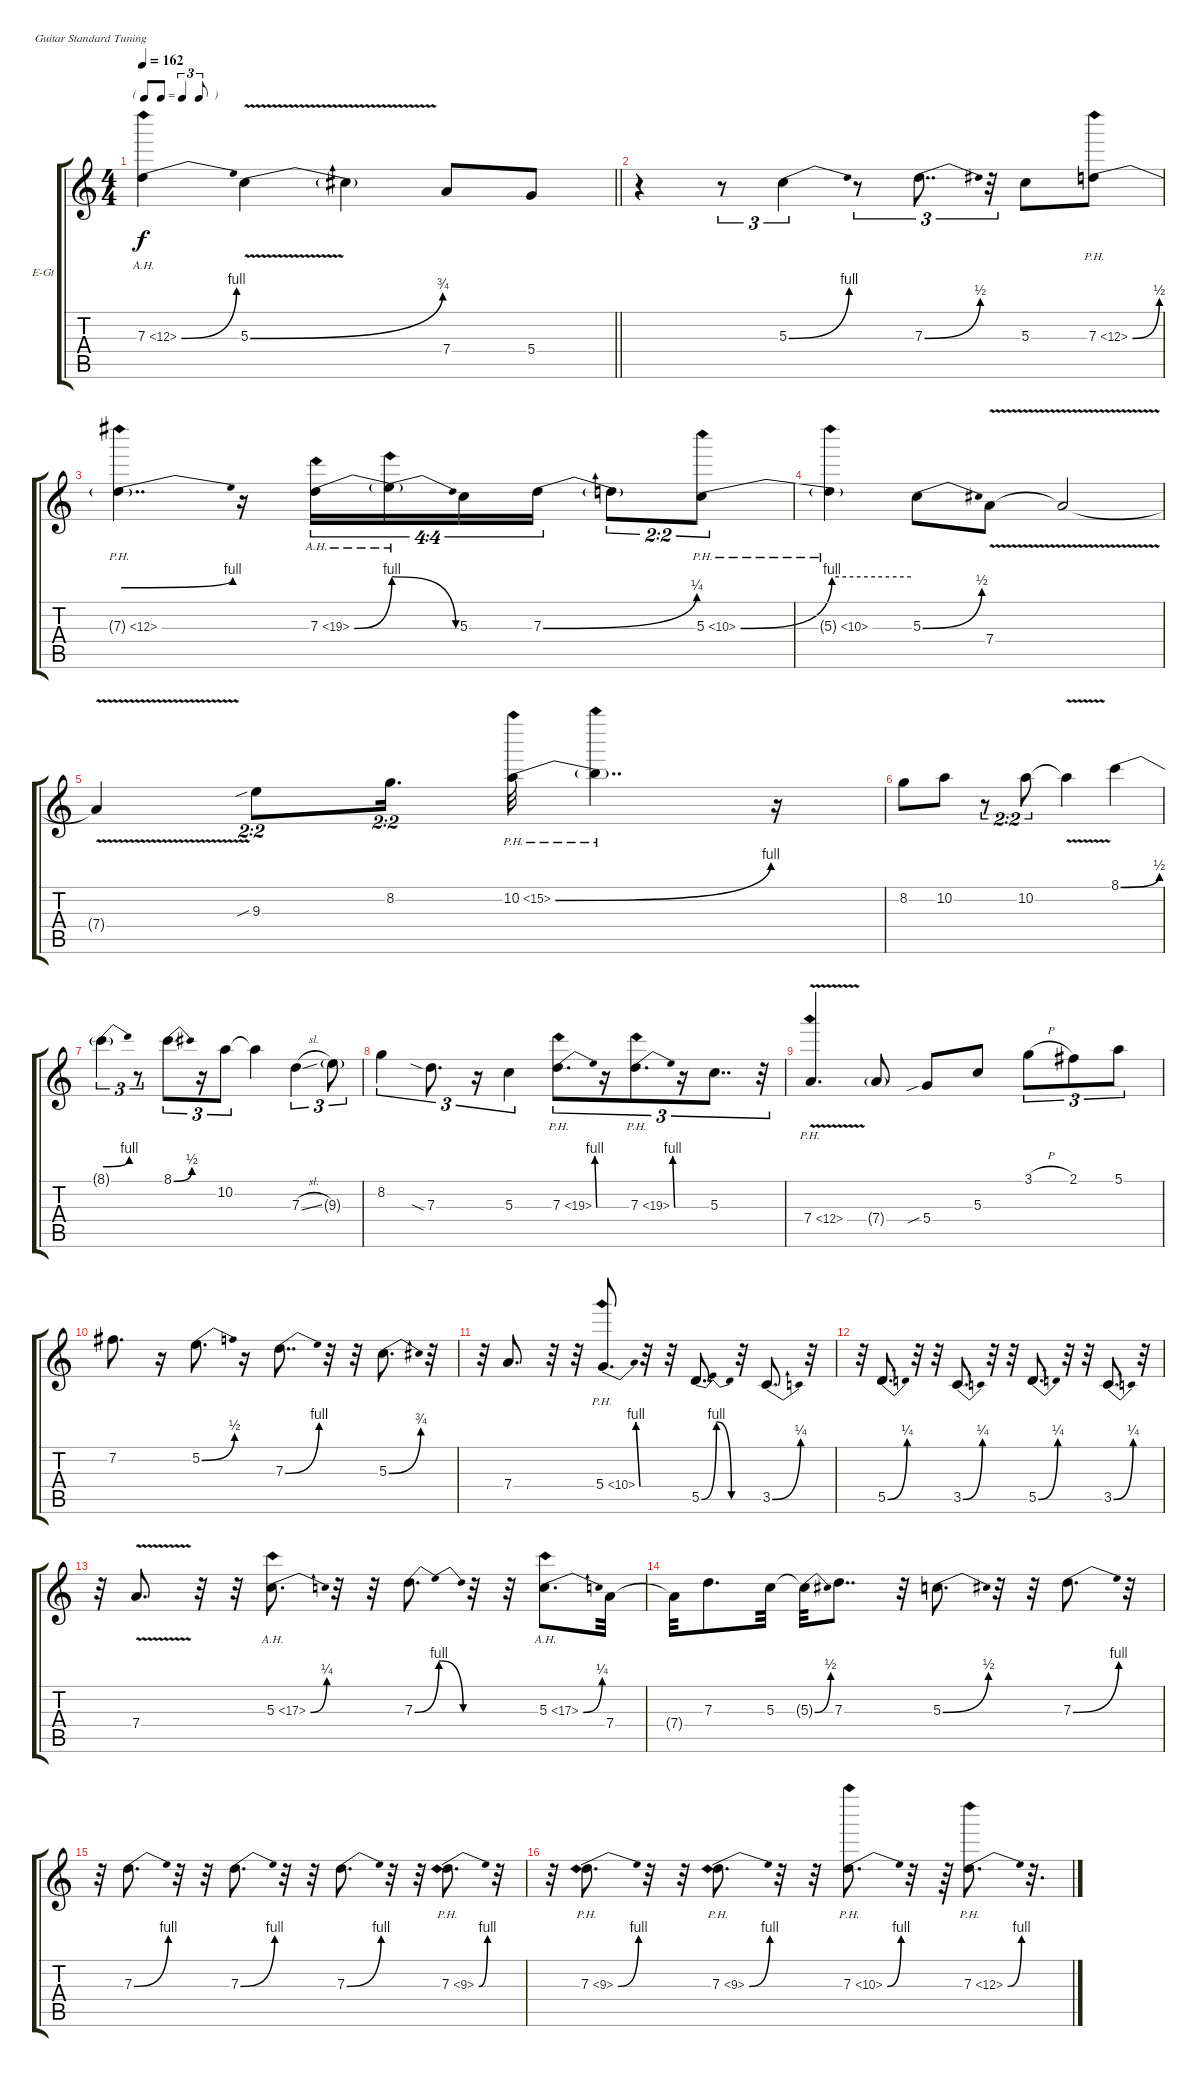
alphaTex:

\bracketExtendMode groupsimilarinstruments
\firstSystemTrackNameOrientation horizontal
\otherSystemsTrackNameOrientation horizontal
\track ("Solo Guitar" "E-Gt") {instrument overdrivenguitar}
\staff {score tabs}
\tuning (E4 B3 G3 D3 A2 E2)
\ts (4 4)
\tf triplet8th
\tempo 162
\clef g2
\barLineRight lightlight
\ks c
7.3{be (bend 16.8 0 60 4) ah 5}.4{dy f} 5.3{be (bend 40.199999999999996 0 59.4 3) v}.4 5.3{t}.4 7.4.8 5.4.8 |
r.4 r.8{tu (3 2)} 5.3{be (bend 51.6 0 59.4 4)}.4{tu (3 2)} r.8{tu (3 2)} 7.3{be (bend 15.6 0 29.4 2)}.8{dd tu (3 2)} r.32{tu (3 2)} 5.3.8 7.3{be (bend 31.2 0 53.4 2) ph 5}.8 |
7.3{be (bend 0 2 46.199999999999996 4) ph 5 t}.4{dd} r.16 7.3{be (bend 0.6 0 43.199999999999996 4) ah 12}.16{tu (4 4)} 7.3{be (release 0 4 44.4 0) ah 12 t}.16{tu (4 4)} 5.3.16{tu (4 4)} 7.3{be (bend 0 0 45.6 1)}.16{tu (4 4)} 7.3{t}.8{tu (2 2)} 5.3{be (bend 22.2 0 54.6 4) ph 5}.8{tu (2 2)} |
5.3{be (hold 0 4 60 4) ph 5 t}.4 5.3{be (bend 28.799999999999997 0 59.4 2)}.8 7.4{v}.8 7.4{v t}.2 |
7.4{v t}.4 9.3{sib}.8{tu (2 2)} 8.2.16{d tu (2 2)} 10.2{be (bend 0 0 60 4) ph 5}.32 10.2{ph 5 t}.4{dd} r.16 |
8.2.8 10.2.8 r.8{tu (2 2)} 10.2.8{tu (2 2)} 10.2{v t}.4 8.1{be (bend 0.6 0 49.8 2)}.4 |
8.1{be (bend 13.799999999999999 2 59.4 4) t}.4{tu (3 2)} r.8{tu (3 2)} 8.1{be (bend 0 0 46.199999999999996 2)}.8{d tu (3 2)} r.16{tu (3 2)} 10.2.8{tu (3 2)} 10.2{t}.4 7.3{sl}.4{tu (3 2)} 9.3{g}.8{tu (3 2)} |
8.2.4{tu (3 2)} 7.3{sia}.8{d tu (3 2)} r.16{tu (3 2)} 5.3.4{tu (3 2)} 7.3{be (bend 0 0 54.6 4) ph 12}.8{d tu (3 2)} r.16{tu (3 2)} 7.3{be (bend 0 0 54.6 4) ph 12}.8{d tu (3 2)} r.16{tu (3 2)} 5.3.8{dd tu (3 2)} r.32{tu (3 2)} |
7.4{ph 5 v}.4{d} 7.4{g}.8 5.4{sib}.8 5.3.8 3.1{h}.8{tu (3 2)} 2.1.8{tu (3 2)} 5.1.8{tu (3 2)} |
7.2.8{d} r.16 5.2{be (bend 47.4 0 54.6 2)}.8{d} r.16 7.3{be (bend 46.199999999999996 0 55.8 4)}.8{dd} r.32 r.32 5.3{be (bend 46.199999999999996 0 57 3)}.8{d} r.32 |
r.32 7.4.8{d} r.32 r.32 5.4{be (bend 27 0 55.199999999999996 4) ph 5}.8{d} r.32 r.32 5.5{be (bendrelease 0 0 4.8 4 14.399999999999999 4 34.8 0)}.8{dd} r.32 3.5{be (bend 26.4 0 52.8 1)}.8{d} r.32 |
r.32 5.5{be (bend 15.6 0 59.4 1)}.8{d} r.32 r.32 3.5{be (bend 26.4 0 52.8 1)}.8{d} r.32 r.32 5.5{be (bend 15.6 0 59.4 1)}.8{d} r.32 r.32 3.5{be (bend 26.4 0 52.8 1)}.8{d} r.32 |
r.32 7.4{v}.8{d} r.32 r.32 5.3{be (bend 0 0 60 1) ah 12}.8{d} r.32 r.32 7.3{be (bendrelease 18.599999999999998 0 33.6 4 33.6 4 45.6 0)}.8{d} r.32 r.32 5.3{be (bend 0 0 60 1) ah 12}.8{d} 7.4.32 |
7.4{t}.32 7.3.8{d} 5.3.32 5.3{be (bend 0 0 6 2) t}.32 7.3.8{dd} r.32 5.3{be (bend 26.4 0 40.199999999999996 2)}.8{d} r.32 r.32 7.3{be (bend 22.2 0 55.199999999999996 4)}.8{d} r.32 |
r.32 7.3{be (bend 22.2 0 55.199999999999996 4)}.8{d} r.32 r.32 7.3{be (bend 22.2 0 55.199999999999996 4)}.8{d} r.32 r.32 7.3{be (bend 22.2 0 55.199999999999996 4)}.8{d} r.32 r.32 7.3{be (bend 22.2 0 55.199999999999996 4) ph 2}.8{d} r.32 |
r.32 7.3{be (bend 22.2 0 55.199999999999996 4) ph 2}.8{d} r.32 r.32 7.3{be (bend 22.2 0 55.199999999999996 4) ph 2}.8{d} r.32 r.32 7.3{be (bend 22.2 0 55.199999999999996 4) ph 3}.8{d} r.32 r.64 7.3{be (bend 22.2 0 55.199999999999996 4) ph 5}.8{d} r.32{d}
